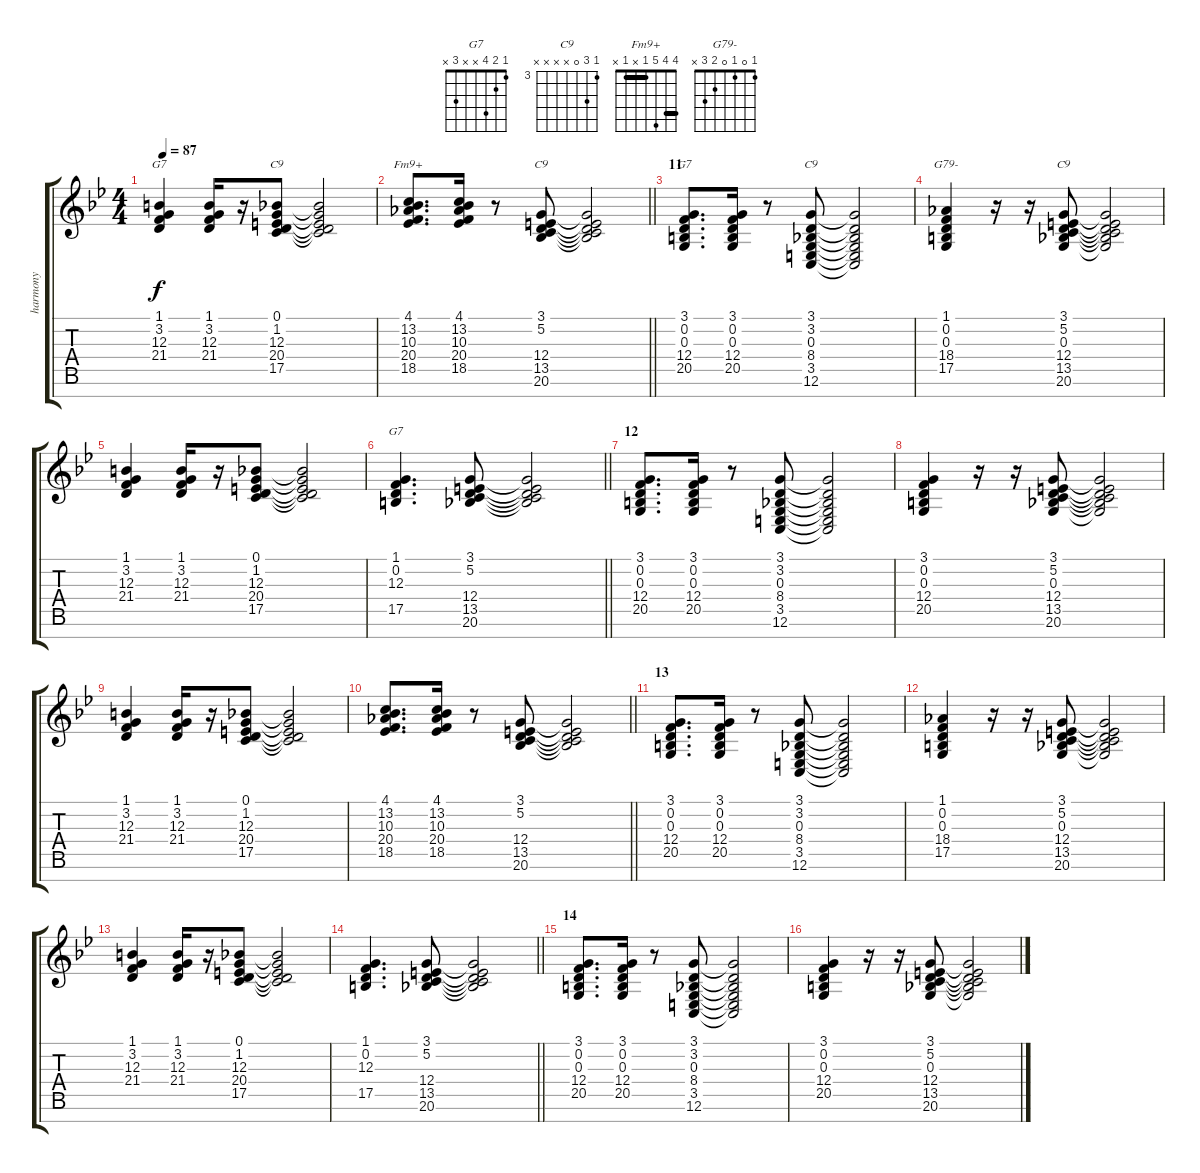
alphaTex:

\track ("harmony" "harmony") {instrument electricpiano1}
\staff {score tabs}
\tuning (E4 B3 G3 D3 A2 E2 B1) {hide}
\chord ("G7" 1 3 x x x x x)
\chord ("C9" 0 1 x x x x x)
\chord ("Fm9+" 4 4 5 1 x 1 x) {barre (1 4)}
\chord ("C9" 3 4 5 x x x 1)
\chord ("G7" 1 0 0 0 2 3 x)
\chord ("C9" 3 3 0 x 3 x x) {firstfret 3 barre 3}
\chord ("G79-" 1 0 1 0 2 3 x)
\chord ("C9" 3 5 0 x x x x) {firstfret 3}
\chord ("G7" 1 2 4 x x 3 x)
\ts (4 4)
\tempo 87
\clef g2
\ks gminor
(1.1 3.2 12.3 21.4).4{ch "G7" dy f} (1.1 3.2 12.3 21.4).16 r.16 (0.1 1.2 12.3 20.4 17.5).8{ch "C9"} (0.1{t} 1.2{t} 12.3{t} 20.4{t} 17.5{t}).2 |
\barLineRight lightlight
(4.1 13.2 10.3 20.4 18.5).8{d ch "Fm9+"} (4.1 13.2 10.3 20.4 18.5).16 r.8 (3.1 5.2 12.4 13.5 20.6).8{ch "C9"} (3.1{t} 5.2{t} 12.4{t} 13.5{t} 20.6{t}).2 |
\section ("" "11")
(3.1 0.2 0.3 12.4 20.5).8{d ch "G7"} (3.1 0.2 0.3 12.4 20.5).16 r.8 (3.1 3.2 0.3 8.4 3.5 12.6).8{ch "C9"} (3.1{t} 3.2{t} 0.3{t} 8.4{t} 3.5{t} 12.6{t}).2 |
(1.1 0.2 0.3 18.4 17.5).4{ch "G79-"} r.16 r.16 (3.1 5.2 0.3 12.4 13.5 20.6).8{ch "C9"} (3.1{t} 5.2{t} 0.3{t} 12.4{t} 13.5{t} 20.6{t}).2 |
(1.1 3.2 12.3 21.4).4 (1.1 3.2 12.3 21.4).16 r.16 (0.1 1.2 12.3 20.4 17.5).8 (0.1{t} 1.2{t} 12.3{t} 20.4{t} 17.5{t}).2 |
\barLineRight lightlight
(1.1 0.2 12.3 17.5).4{d ch "G7"} (3.1 5.2 12.4 13.5 20.6).8 (3.1{t} 5.2{t} 12.4{t} 13.5{t} 20.6{t}).2 |
\section ("" "12")
(3.1 0.2 0.3 12.4 20.5).8{d} (3.1 0.2 0.3 12.4 20.5).16 r.8 (3.1 3.2 0.3 8.4 3.5 12.6).8 (3.1{t} 3.2{t} 0.3{t} 8.4{t} 3.5{t} 12.6{t}).2 |
(3.1 0.2 0.3 12.4 20.5).4 r.16 r.16 (3.1 5.2 0.3 12.4 13.5 20.6).8 (3.1{t} 5.2{t} 0.3{t} 12.4{t} 13.5{t} 20.6{t}).2 |
(1.1 3.2 12.3 21.4).4 (1.1 3.2 12.3 21.4).16 r.16 (0.1 1.2 12.3 20.4 17.5).8 (0.1{t} 1.2{t} 12.3{t} 20.4{t} 17.5{t}).2 |
\barLineRight lightlight
(4.1 13.2 10.3 20.4 18.5).8{d} (4.1 13.2 10.3 20.4 18.5).16 r.8 (3.1 5.2 12.4 13.5 20.6).8 (3.1{t} 5.2{t} 12.4{t} 13.5{t} 20.6{t}).2 |
\section ("" "13")
(3.1 0.2 0.3 12.4 20.5).8{d} (3.1 0.2 0.3 12.4 20.5).16 r.8 (3.1 3.2 0.3 8.4 3.5 12.6).8 (3.1{t} 3.2{t} 0.3{t} 8.4{t} 3.5{t} 12.6{t}).2 |
(1.1 0.2 0.3 18.4 17.5).4 r.16 r.16 (3.1 5.2 0.3 12.4 13.5 20.6).8 (3.1{t} 5.2{t} 0.3{t} 12.4{t} 13.5{t} 20.6{t}).2 |
(1.1 3.2 12.3 21.4).4 (1.1 3.2 12.3 21.4).16 r.16 (0.1 1.2 12.3 20.4 17.5).8 (0.1{t} 1.2{t} 12.3{t} 20.4{t} 17.5{t}).2 |
\barLineRight lightlight
(1.1 0.2 12.3 17.5).4{d} (3.1 5.2 12.4 13.5 20.6).8 (3.1{t} 5.2{t} 12.4{t} 13.5{t} 20.6{t}).2 |
\section ("" "14")
(3.1 0.2 0.3 12.4 20.5).8{d} (3.1 0.2 0.3 12.4 20.5).16 r.8 (3.1 3.2 0.3 8.4 3.5 12.6).8 (3.1{t} 3.2{t} 0.3{t} 8.4{t} 3.5{t} 12.6{t}).2 |
(3.1 0.2 0.3 12.4 20.5).4 r.16 r.16 (3.1 5.2 0.3 12.4 13.5 20.6).8 (3.1{t} 5.2{t} 0.3{t} 12.4{t} 13.5{t} 20.6{t}).2
